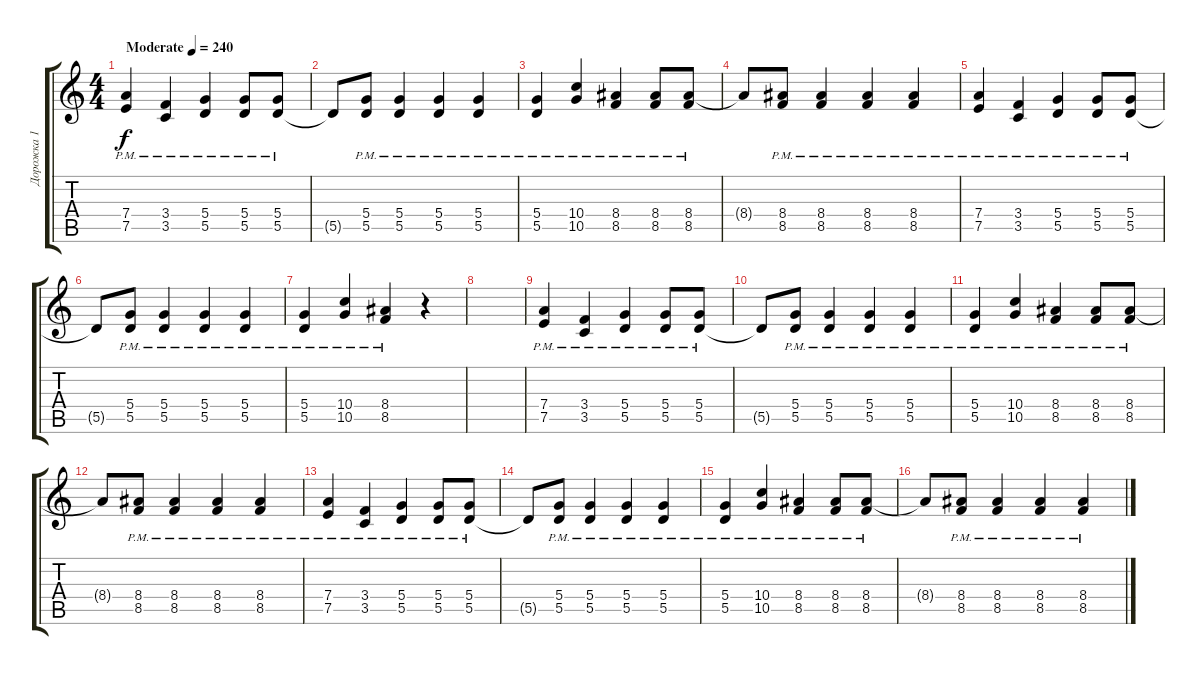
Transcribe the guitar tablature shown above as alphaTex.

\track ("Дорожка 1" "Дорожка 1") {instrument overdrivenguitar}
\staff {score tabs}
\tuning (E4 B3 G3 D3 A2 E2) {hide}
\ts (4 4)
\tempo (240 "Moderate")
\clef g2
\ks c
(7.4{pm} 7.5{pm}).4{dy f instrument overdrivenguitar} (3.4{pm} 3.5{pm}).4 (5.4{pm} 5.5{pm}).4 (5.4{pm} 5.5{pm}).8 (5.4{pm} 5.5{pm}).8 |
5.5{t}.8 (5.4{pm} 5.5{pm}).8 (5.4{pm} 5.5{pm}).4 (5.4{pm} 5.5{pm}).4 (5.4{pm} 5.5{pm}).4 |
(5.4{pm} 5.5{pm}).4 (10.4{pm} 10.5{pm}).4 (8.4{pm} 8.5{pm}).4 (8.4{pm} 8.5{pm}).8 (8.4{pm} 8.5{pm}).8 |
8.4{t}.8 (8.4{pm} 8.5{pm}).8 (8.4{pm} 8.5{pm}).4 (8.4{pm} 8.5{pm}).4 (8.4{pm} 8.5{pm}).4 |
(7.4{pm} 7.5{pm}).4 (3.4{pm} 3.5{pm}).4 (5.4{pm} 5.5{pm}).4 (5.4{pm} 5.5{pm}).8 (5.4{pm} 5.5{pm}).8 |
5.5{t}.8 (5.4{pm} 5.5{pm}).8 (5.4{pm} 5.5{pm}).4 (5.4{pm} 5.5{pm}).4 (5.4{pm} 5.5{pm}).4 |
(5.4{pm} 5.5{pm}).4 (10.4{pm} 10.5{pm}).4 (8.4{pm} 8.5{pm}).4 r.4 |
|
(7.4{pm} 7.5{pm}).4 (3.4{pm} 3.5{pm}).4 (5.4{pm} 5.5{pm}).4 (5.4{pm} 5.5{pm}).8 (5.4{pm} 5.5{pm}).8 |
5.5{t}.8 (5.4{pm} 5.5{pm}).8 (5.4{pm} 5.5{pm}).4 (5.4{pm} 5.5{pm}).4 (5.4{pm} 5.5{pm}).4 |
(5.4{pm} 5.5{pm}).4 (10.4{pm} 10.5{pm}).4 (8.4{pm} 8.5{pm}).4 (8.4{pm} 8.5{pm}).8 (8.4{pm} 8.5{pm}).8 |
8.4{t}.8 (8.4{pm} 8.5{pm}).8 (8.4{pm} 8.5{pm}).4 (8.4{pm} 8.5{pm}).4 (8.4{pm} 8.5{pm}).4 |
(7.4{pm} 7.5{pm}).4 (3.4{pm} 3.5{pm}).4 (5.4{pm} 5.5{pm}).4 (5.4{pm} 5.5{pm}).8 (5.4{pm} 5.5{pm}).8 |
5.5{t}.8 (5.4{pm} 5.5{pm}).8 (5.4{pm} 5.5{pm}).4 (5.4{pm} 5.5{pm}).4 (5.4{pm} 5.5{pm}).4 |
(5.4{pm} 5.5{pm}).4 (10.4{pm} 10.5{pm}).4 (8.4{pm} 8.5{pm}).4 (8.4{pm} 8.5{pm}).8 (8.4{pm} 8.5{pm}).8 |
8.4{t}.8 (8.4{pm} 8.5{pm}).8 (8.4{pm} 8.5{pm}).4 (8.4{pm} 8.5{pm}).4 (8.4{pm} 8.5{pm}).4
